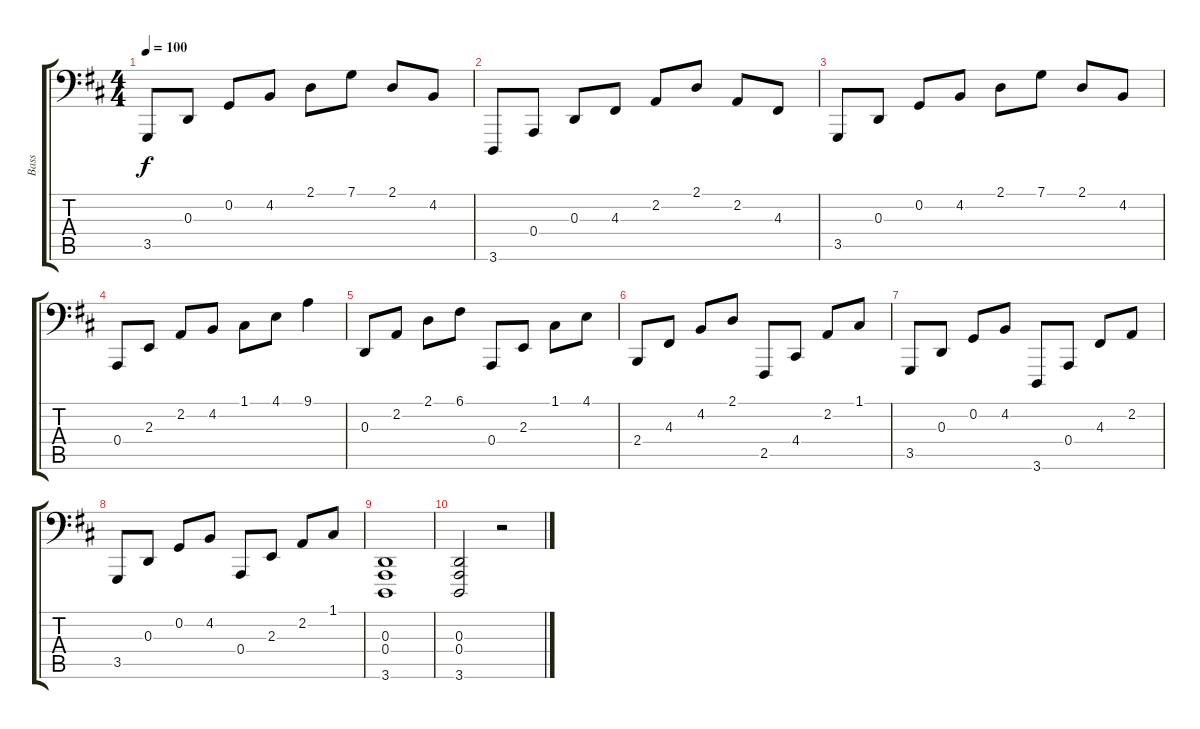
\track ("Bass" "Bass") {instrument acousticgrandpiano}
\staff {score tabs}
\tuning (C3 G2 D2 A1 E1 B0) {hide}
\ts (4 4)
\tempo 100
\clef f4
\ks d
3.5.8{dy f} 0.3.8 0.2.8 4.2.8 2.1.8 7.1.8 2.1.8 4.2.8 |
3.6.8 0.4.8 0.3.8 4.3.8 2.2.8 2.1.8 2.2.8 4.3.8 |
3.5.8 0.3.8 0.2.8 4.2.8 2.1.8 7.1.8 2.1.8 4.2.8 |
0.4.8 2.3.8 2.2.8 4.2.8 1.1.8 4.1.8 9.1.4 |
0.3.8 2.2.8 2.1.8 6.1.8 0.4.8 2.3.8 1.1.8 4.1.8 |
2.4.8 4.3.8 4.2.8 2.1.8 2.5.8 4.4.8 2.2.8 1.1.8 |
3.5.8 0.3.8 0.2.8 4.2.8 3.6.8 0.4.8 4.3.8 2.2.8 |
3.5.8 0.3.8 0.2.8 4.2.8 0.4.8 2.3.8 2.2.8 1.1.8 |
(0.3 0.4 3.6).1 |
(0.3 0.4 3.6).2 r.2
